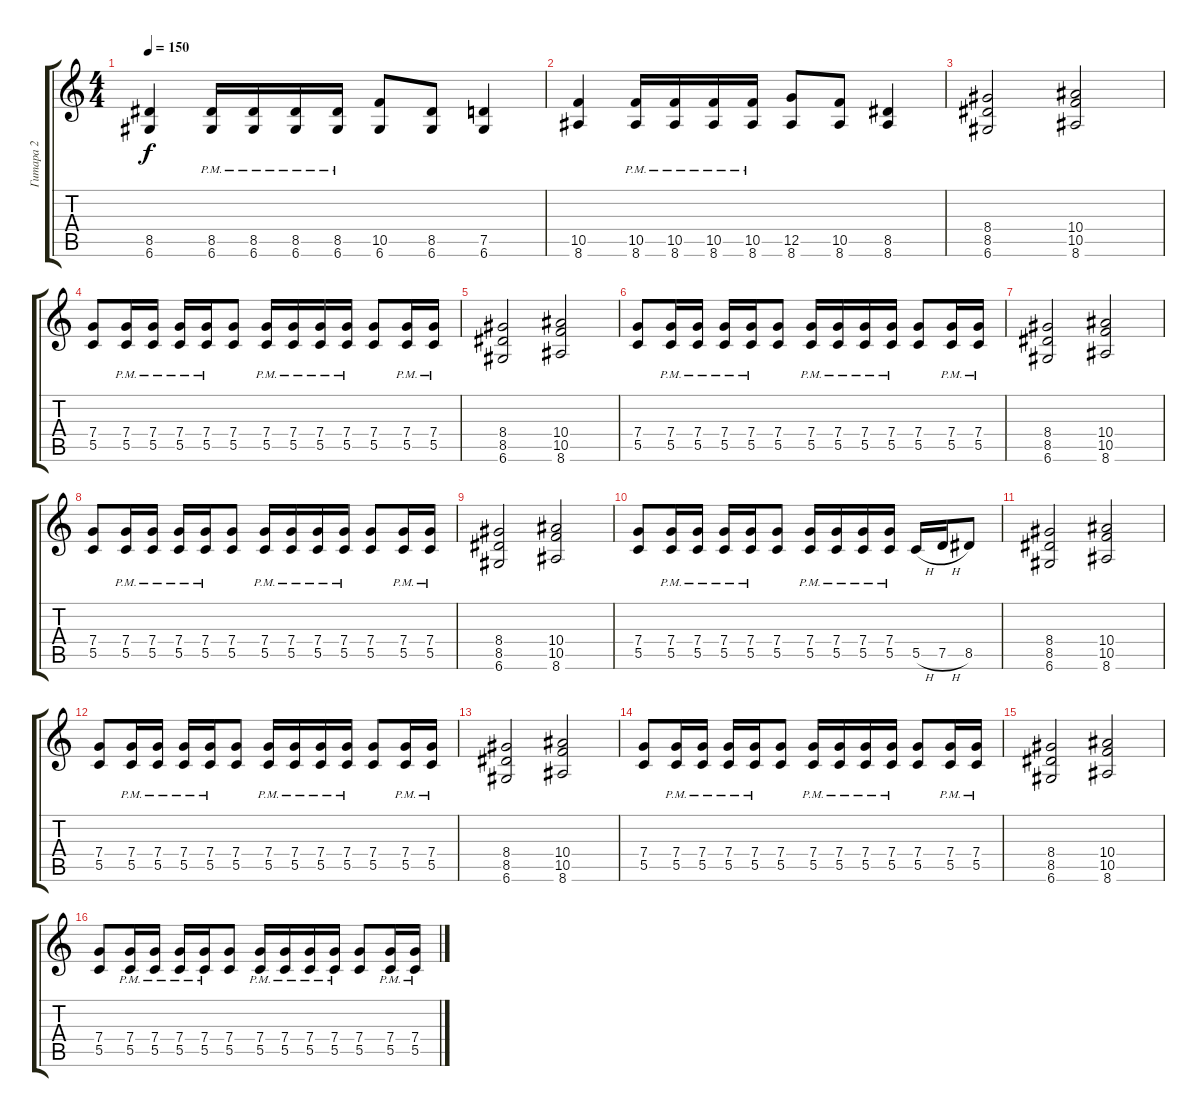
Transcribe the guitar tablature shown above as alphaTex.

\track ("Гитара 2" "Гитара 2") {instrument overdrivenguitar}
\staff {score tabs}
\tuning (D4 A3 F3 C3 G2 D2) {hide}
\ts (4 4)
\tempo 150
\clef g2
\ks c
(8.5 6.6).4{dy f} (8.5{pm} 6.6{pm}).16 (8.5{pm} 6.6{pm}).16 (8.5{pm} 6.6{pm}).16 (8.5{pm} 6.6{pm}).16 (10.5 6.6).8 (8.5 6.6).8 (7.5 6.6).4 |
(10.5 8.6).4 (10.5{pm} 8.6{pm}).16 (10.5{pm} 8.6{pm}).16 (10.5{pm} 8.6{pm}).16 (10.5{pm} 8.6{pm}).16 (12.5 8.6).8 (10.5 8.6).8 (8.5 8.6).4 |
(8.4 8.5 6.6).2 (10.4 10.5 8.6).2 |
(7.4 5.5).8 (7.4{pm} 5.5{pm}).16 (7.4{pm} 5.5{pm}).16 (7.4{pm} 5.5{pm}).16 (7.4{pm} 5.5{pm}).16 (7.4 5.5).8 (7.4{pm} 5.5{pm}).16 (7.4{pm} 5.5{pm}).16 (7.4{pm} 5.5{pm}).16 (7.4{pm} 5.5{pm}).16 (7.4 5.5).8 (7.4{pm} 5.5{pm}).16 (7.4{pm} 5.5{pm}).16 |
(8.4 8.5 6.6).2 (10.4 10.5 8.6).2 |
(7.4 5.5).8 (7.4{pm} 5.5{pm}).16 (7.4{pm} 5.5{pm}).16 (7.4{pm} 5.5{pm}).16 (7.4{pm} 5.5{pm}).16 (7.4 5.5).8 (7.4{pm} 5.5{pm}).16 (7.4{pm} 5.5{pm}).16 (7.4{pm} 5.5{pm}).16 (7.4{pm} 5.5{pm}).16 (7.4 5.5).8 (7.4{pm} 5.5{pm}).16 (7.4{pm} 5.5{pm}).16 |
(8.4 8.5 6.6).2 (10.4 10.5 8.6).2 |
(7.4 5.5).8 (7.4{pm} 5.5{pm}).16 (7.4{pm} 5.5{pm}).16 (7.4{pm} 5.5{pm}).16 (7.4{pm} 5.5{pm}).16 (7.4 5.5).8 (7.4{pm} 5.5{pm}).16 (7.4{pm} 5.5{pm}).16 (7.4{pm} 5.5{pm}).16 (7.4{pm} 5.5{pm}).16 (7.4 5.5).8 (7.4{pm} 5.5{pm}).16 (7.4{pm} 5.5{pm}).16 |
(8.4 8.5 6.6).2 (10.4 10.5 8.6).2 |
(7.4 5.5).8 (7.4{pm} 5.5{pm}).16 (7.4{pm} 5.5{pm}).16 (7.4{pm} 5.5{pm}).16 (7.4{pm} 5.5{pm}).16 (7.4 5.5).8 (7.4{pm} 5.5{pm}).16 (7.4{pm} 5.5{pm}).16 (7.4{pm} 5.5{pm}).16 (7.4{pm} 5.5{pm}).16 5.5{h}.16 7.5{h}.16 8.5.8 |
(8.4 8.5 6.6).2 (10.4 10.5 8.6).2 |
(7.4 5.5).8 (7.4{pm} 5.5{pm}).16 (7.4{pm} 5.5{pm}).16 (7.4{pm} 5.5{pm}).16 (7.4{pm} 5.5{pm}).16 (7.4 5.5).8 (7.4{pm} 5.5{pm}).16 (7.4{pm} 5.5{pm}).16 (7.4{pm} 5.5{pm}).16 (7.4{pm} 5.5{pm}).16 (7.4 5.5).8 (7.4{pm} 5.5{pm}).16 (7.4{pm} 5.5{pm}).16 |
(8.4 8.5 6.6).2 (10.4 10.5 8.6).2 |
(7.4 5.5).8 (7.4{pm} 5.5{pm}).16 (7.4{pm} 5.5{pm}).16 (7.4{pm} 5.5{pm}).16 (7.4{pm} 5.5{pm}).16 (7.4 5.5).8 (7.4{pm} 5.5{pm}).16 (7.4{pm} 5.5{pm}).16 (7.4{pm} 5.5{pm}).16 (7.4{pm} 5.5{pm}).16 (7.4 5.5).8 (7.4{pm} 5.5{pm}).16 (7.4{pm} 5.5{pm}).16 |
(8.4 8.5 6.6).2 (10.4 10.5 8.6).2 |
(7.4 5.5).8 (7.4{pm} 5.5{pm}).16 (7.4{pm} 5.5{pm}).16 (7.4{pm} 5.5{pm}).16 (7.4{pm} 5.5{pm}).16 (7.4 5.5).8 (7.4{pm} 5.5{pm}).16 (7.4{pm} 5.5{pm}).16 (7.4{pm} 5.5{pm}).16 (7.4{pm} 5.5{pm}).16 (7.4 5.5).8 (7.4{pm} 5.5{pm}).16 (7.4{pm} 5.5{pm}).16
